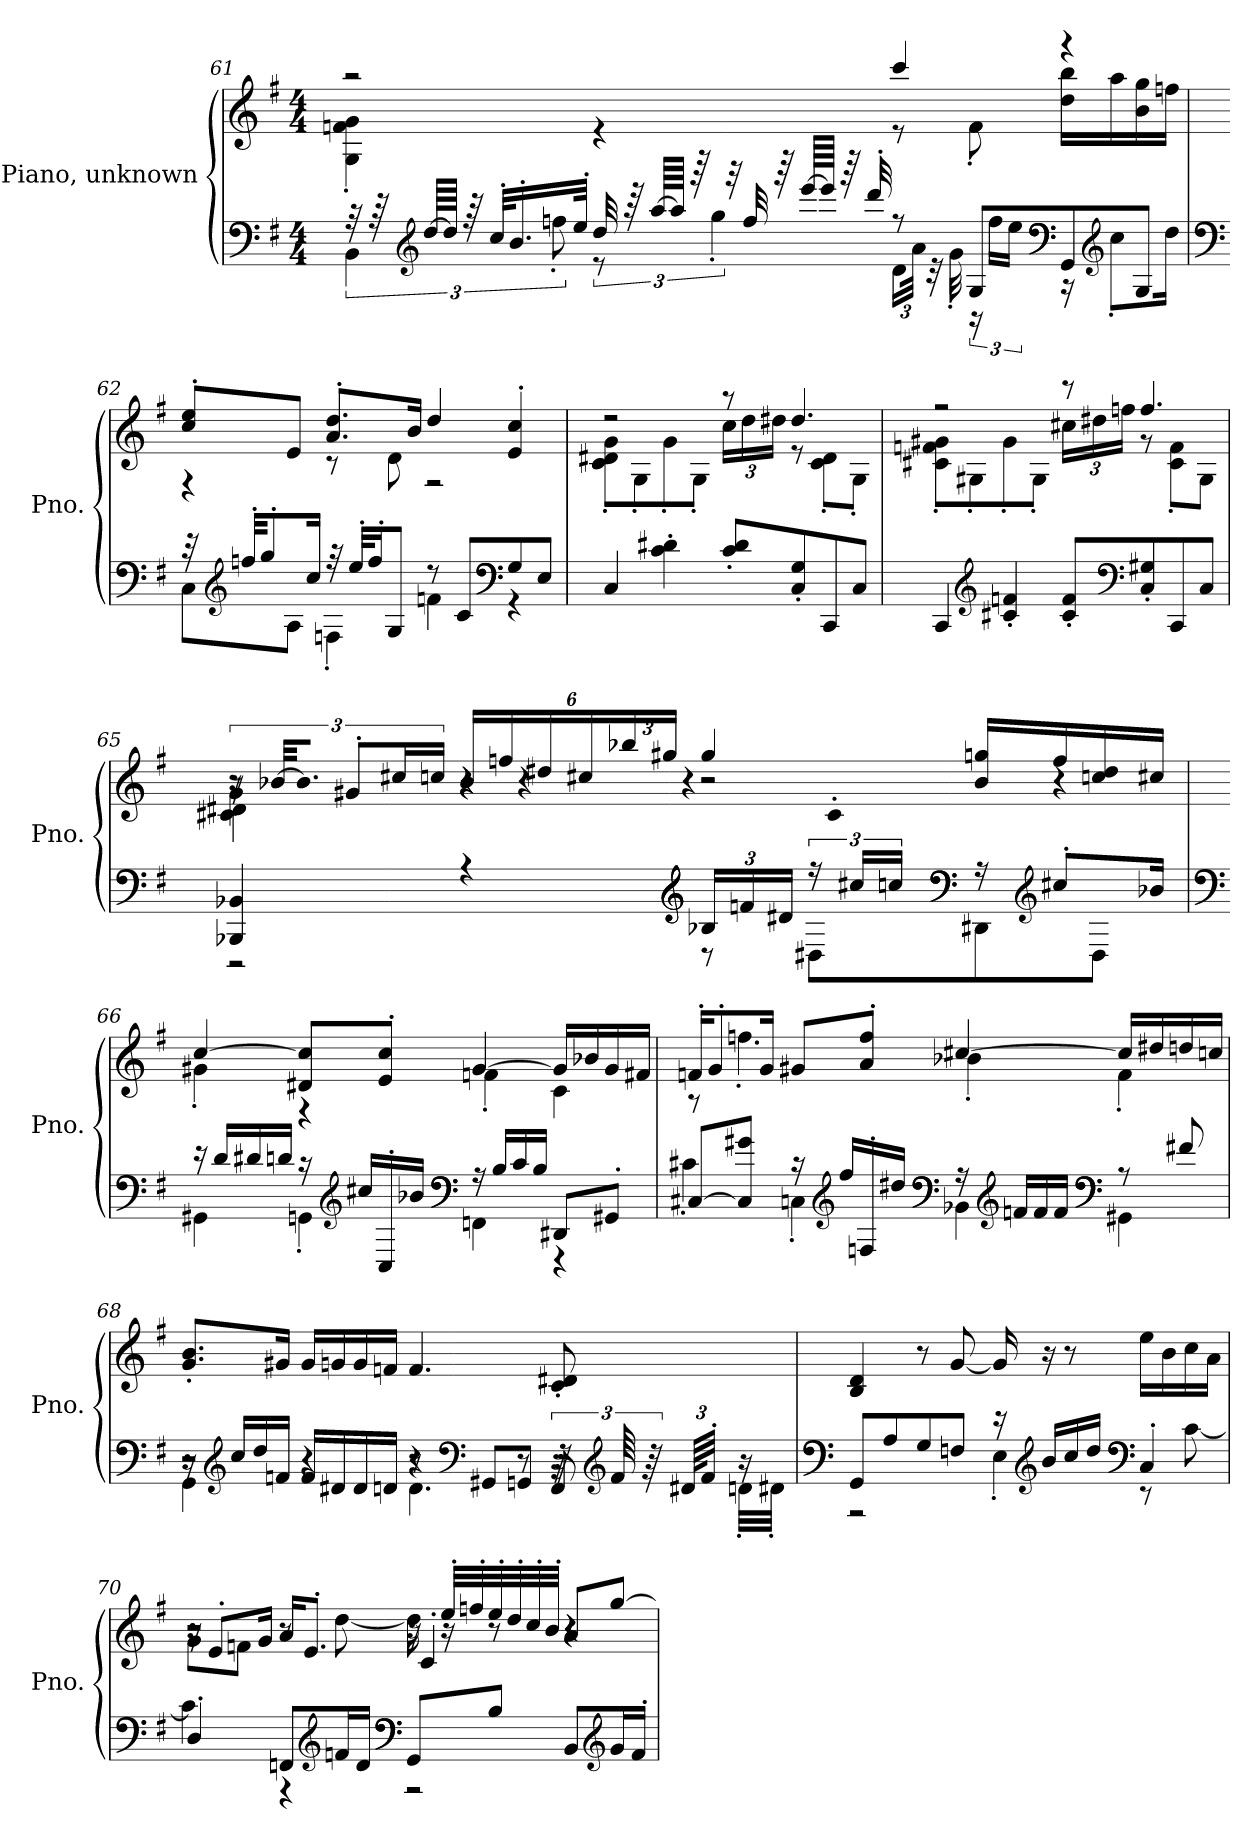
**kern	**kern
*part1	*part1
*staff2	*staff1
*I"Piano, unknown	*
*I'Pno.	*
!!LO:LB:g=z
*clefF4	*clefG2
*k[f#]	*k[f#]
*M4/4	*M4/4
=61	=61
*^	*^
32r	6BB\	2r	4G\' 4fn\' 4g\'
64r	.	.	.
*clefG2	*	*	*
[64dd/LLLL	.	.	.
64dd/JJJJ]	.	.	.
64r	.	.	.
32cc'/KLL	.	.	.
16.b'/	.	.	.
.	12ffn'\	.	.
32ee'/JJk	.	.	.
32dd/	12r	.	4r
64r	.	.	.
[64aa/LLLL	.	.	.
64aa/JJJJ]	.	.	.
64r	.	.	.
.	6gg'\	.	.
32r	.	.	.
32ff/	.	.	.
64r	.	.	.
[64eee/LLLL	.	.	.
64eee/JJJJ]	.	.	.
64r	.	.	.
32ddd'/	.	.	.
*	*Xbrackettup	*	*
8r	24d\LL	4ccc/	8r
.	48a\JJk	.	.
.	32r	.	.
.	32g'\	.	.
*	*brackettup	*	*
8G/L	24r	.	8f'\
.	24ff\LL	.	.
.	24ee\JJ	.	.
*clefF4	*	*	*
8GG/	16r	4r	16dd\ 16bb\LL
*clefG2	*	*	*
.	8cc'\L	.	16aa\
8G/J	.	.	16b\ 16gg\
.	16dd\Jk	.	16ffn\JJ
!!LO:LB:g=z	!!
=62	=62	=62	=62
*clefF4	*	*	*
32r	8C\L	8cc/' 8ee/'L	4r
*clefG2	*	*	*
32ffn'/KKL	.	.	.
8gg'/	.	.	.
.	8A\J	8e/J	.
16cc/Jk	.	.	.
32r	4Fn'\	8.a/' 8.dd/'L	8r
32ee'/KLL	.	.	.
16ff'/J	.	.	.
8G/J	.	.	8d\
.	.	16b/Jk	.
8r	4fn\	4dd/	2r
8c/L	.	.	.
*clefF4	*	*	*
8G/	4r	4e/' 4cc/'	.
8E/J	.	.	.
*v	*v	*	*
=63	=63	=63
4C/	2r	8c\' 8d#X\' 8g\'L
.	.	8G'\
4c\' 4d#X\'	.	8g'\
.	.	8G'\J
*	*	*Xbrackettup
8c/' 8d#/'L	8r	24cc\LL
.	.	24dd\
.	.	24dd#X\JJ
8C/' 8G/'	4.dd#/	8r
8CC/	.	8c\' 8d#\'L
8C/J	.	8G'\J
!!LO:LB:g=z	!!
=64	=64	=64
4CC/	2r	8c#X\' 8fn\' 8g#X\'L
.	.	8G#X'\
*clefG2	*	*
4c#X/' 4fn/'	.	8g#'\
.	.	8G#'\J
8c#/' 8f/'L	8r	24cc#X\LL
.	.	24dd#X\
.	.	24ffn\JJ
*clefF4	*	*
8C/' 8G#X/'	4.ff/	8r
8CC/	.	8c#\' 8f\'L
8C/J	.	8G#\J
*	*v	*v
!!LO:LB:g=z
=65	=65
*^	*
*	*	*brackettup
*	*	*^
*	*	*	*^
*	*	*	*	*^
4BBB-X/ 4BB-X/	2r	12r	4g\	24r	4c#X\ 4d#X\
.	.	.	.	[48b-X/KKL	.
.	.	.	.	8.b-/J]	.
.	.	12g#X'/L	.	.	.
.	.	24cc#X/L	.	.	.
.	.	24ccn/JJ	.	.	.
*	*	*Xbrackettup	*	*	*
4r	.	24b-/LL	4r	4r	4r
.	.	24ffn/	.	.	.
.	.	24dd#X/	.	.	.
.	.	24cc#X/	.	.	.
.	.	24bb-X/	.	.	.
.	.	24gg#X/JJ	.	.	.
*clefG2	*	*	*	*	*
*Xbrackettup	*	*	*	*	*
24B-X/LL	8r	4gg#/	2r	8r	2r
24fn/	.	.	.	.	.
24d#X/JJ	.	.	.	.	.
*brackettup	*	*	*	*	*
24r	8D#X\L	.	.	8c#'/	.
24cc#X/LL	.	.	.	.	.
24ccn/JJ	.	.	.	.	.
*clefF4	*	*	*	*	*
16r	8DD#X\	16b-/ 16ggn/LL	.	4r	.
*clefG2	*	*	*	*	*
8cc#X'/L	.	16ff/	.	.	.
.	8D#\J	16ccn/ 16dd#/	.	.	.
16b-X/Jk	.	16cc#X/JJ	.	.	.
*	*	*v	*v	*v	*v
!!LO:PB:g=z
=66	=66	=66
*clefF4	*	*
*	*	*^
16r	4GG#X\	[4cc/	4g#X'\
16d/LL	.	.	.
16d#X/	.	.	.
16dn/JJ	.	.	.
16r	4GGn'\	8d#X/ 8cc/]L	4r
*clefG2	*	*	*
16cc#X/LL	.	.	.
16C'/	.	8e/' 8cc/'J	.
16b-X/JJ	.	.	.
*clefF4	*	*	*
16r	4FFn\	[4g#/	4fn'\
16B/LL	.	.	.
16c/	.	.	.
16B/JJ	.	.	.
8DD#X/L	4r	16g#/LL]	4c\
.	.	16b-X/	.
8GG#X'/J	.	16g#/	.
.	.	16f#X/JJ	.
!!LO:LB:g=z	!!
=67	=67	=67	=67
[8C#X/L	4c#X'\	16fn'/KL	8r
.	.	8g'/	.
8C#/] 8g#X/J	.	.	4.ffn'\
.	.	16g/Jk	.
16r	4Cn'\	8g#X/L	.
*clefG2	*	*	*
16ff#/LL	.	.	.
16Fn'/	.	8a/' 8ff/'J	.
16dd#X/JJ	.	.	.
*clefF4	*	*	*
16r	4BB-X\	[4cc#X/	4b-X'\
*clefG2	*	*	*
16fn/LL	.	.	.
16f/	.	.	.
16f/JJ	.	.	.
*clefF4	*	*	*
8r	4GG#X\	16cc#/LL]	4f'\
.	.	16dd#X/	.
8f#X/	.	16ddn/	.
.	.	16ccn/JJ	.
*	*	*v	*v
!!LO:LB:g=z
=68	=68	=68
*	*^	*
16r	4GG\	2r	8.g/' 8.b/'L
*clefG2	*	*	*
16cc/LL	.	.	.
16dd/	.	.	.
16fn/JJ	.	.	16g#X/Jk
16f/LL	4r	.	16g#/LL
16d#X/	.	.	16gn/
16d#/	.	.	16g/
16dn/JJ	.	.	16fn/JJ
8r	4.d\	4r	4.f/
*clefF4	*	*	*
8GG#X/L	.	.	.
8GGn/J	.	8r	.
96r	16r	8FF#/	8c/' 8d#X/'
*clefG2	*	*	*
96f/	.	.	.
96r	.	.	.
96d#X/KLLL	.	.	.
48f'/JJJ	.	.	.
16r	32dn'\LLL	.	.
.	32d#X'\JJJ	.	.
*v	*v	*v	*
!!LO:LB:g=z
=69	=69
*clefF4	*
*^	*
8GG/L	2r	4B/ 4d/
8A/	.	.
8G/	.	8r
8Fn/J	.	[8g/
16r	4E'\	16g/]
*clefG2	*	*
16b/LL	.	16r
16cc/	.	8r
16dd/JJ	.	.
*clefF4	*	*
4C'/	8r	16ee\LL
.	.	16b\
.	[8c\	16cc\
.	.	16a\JJ
=70	=70	=70
*	*	*^
*	*	*	*^
4D'/	4c\]	16r	8g\L	2r
.	.	8e'/L	.	.
.	.	.	8fn\J	.
.	.	16g/Jk	.	.
8FFn/L	4r	16a/KL	8r	.
.	.	8.e'/J	.	.
*clefG2	*	*	*	*
16fn/L	.	.	[8dd\	.
16d/JJ	.	.	.	.
*clefF4	*	*	*	*
8GG/L	2r	16r	16dd\]	4c'/
.	.	32ee'/LLL	16r	.
.	.	32ffn'/	.	.
8B/J	.	32ee'/	8r	.
.	.	32dd'/	.	.
.	.	32cc'/	.	.
.	.	32b'/JJJ	.	.
8BB/L	.	8a/L	4r	4r
*clefG2	*	*	*	*
16g/L	.	[8gg/J	.	.
16f'/JJ	.	.	.	.
*v	*v	*	*	*
*	*v	*v	*v
=	=
*-	*-
